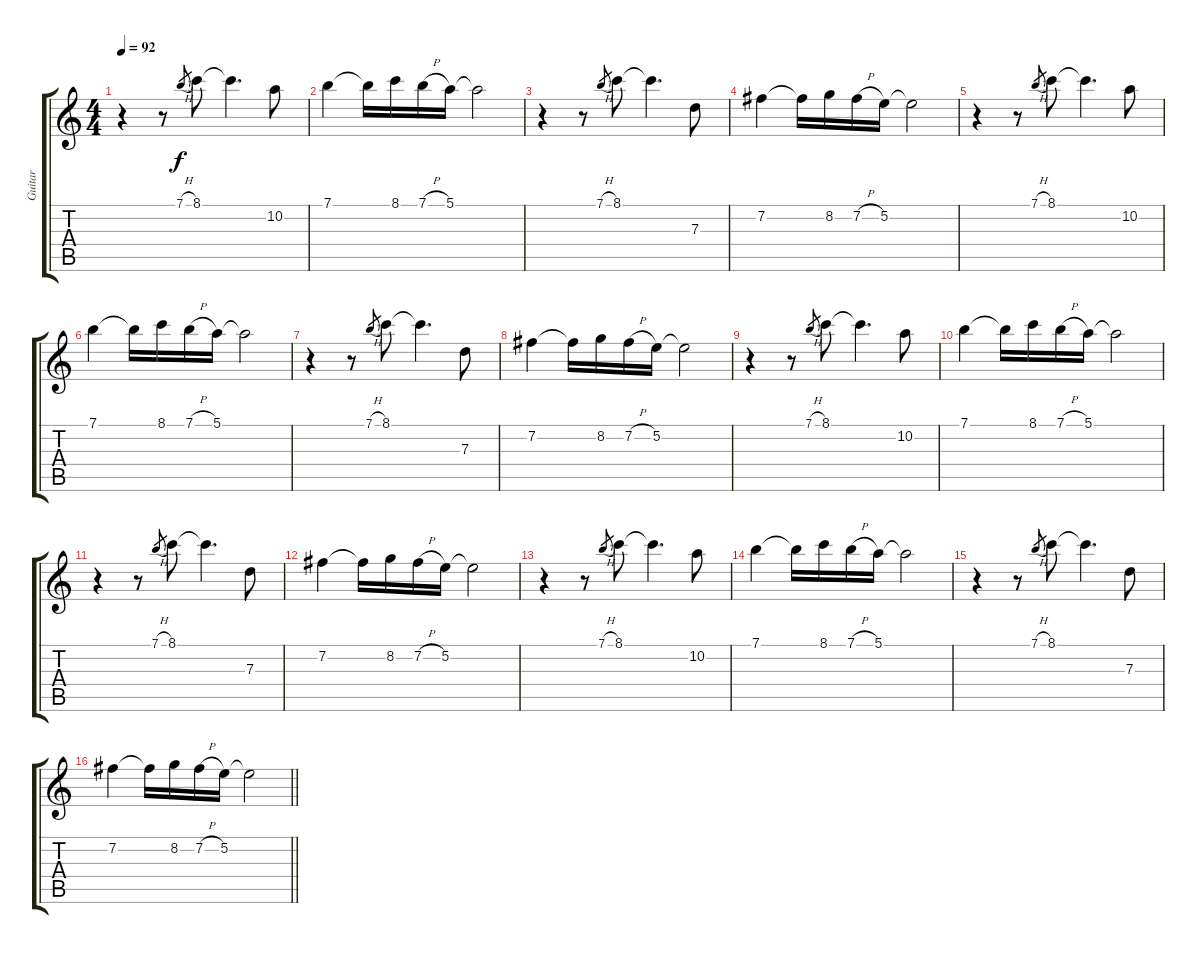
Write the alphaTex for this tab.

\track ("Guitar" "Guitar") {instrument distortionguitar}
\staff {score tabs}
\tuning (E4 B3 G3 D3 A2 E2) {hide}
\ts (4 4)
\tempo 92
\clef g2
\ks c
r.4{dy f} r.8 7.1{h}.8{gr} 8.1.8 8.1{t}.4{d} 10.2.8 |
7.1.4 7.1{t}.16 8.1.16 7.1{h}.16 5.1.16 5.1{t}.2 |
r.4 r.8 7.1{h}.8{gr} 8.1.8 8.1{t}.4{d} 7.3.8 |
7.2.4 7.2{t}.16 8.2.16 7.2{h}.16 5.2.16 5.2{t}.2 |
r.4 r.8 7.1{h}.8{gr} 8.1.8 8.1{t}.4{d} 10.2.8 |
7.1.4 7.1{t}.16 8.1.16 7.1{h}.16 5.1.16 5.1{t}.2 |
r.4 r.8 7.1{h}.8{gr} 8.1.8 8.1{t}.4{d} 7.3.8 |
7.2.4 7.2{t}.16 8.2.16 7.2{h}.16 5.2.16 5.2{t}.2 |
r.4 r.8 7.1{h}.8{gr} 8.1.8 8.1{t}.4{d} 10.2.8 |
7.1.4 7.1{t}.16 8.1.16 7.1{h}.16 5.1.16 5.1{t}.2 |
r.4 r.8 7.1{h}.8{gr} 8.1.8 8.1{t}.4{d} 7.3.8 |
7.2.4 7.2{t}.16 8.2.16 7.2{h}.16 5.2.16 5.2{t}.2 |
r.4 r.8 7.1{h}.8{gr} 8.1.8 8.1{t}.4{d} 10.2.8 |
7.1.4 7.1{t}.16 8.1.16 7.1{h}.16 5.1.16 5.1{t}.2 |
r.4 r.8 7.1{h}.8{gr} 8.1.8 8.1{t}.4{d} 7.3.8 |
\barLineRight lightlight
7.2.4 7.2{t}.16 8.2.16 7.2{h}.16 5.2.16 5.2{t}.2
